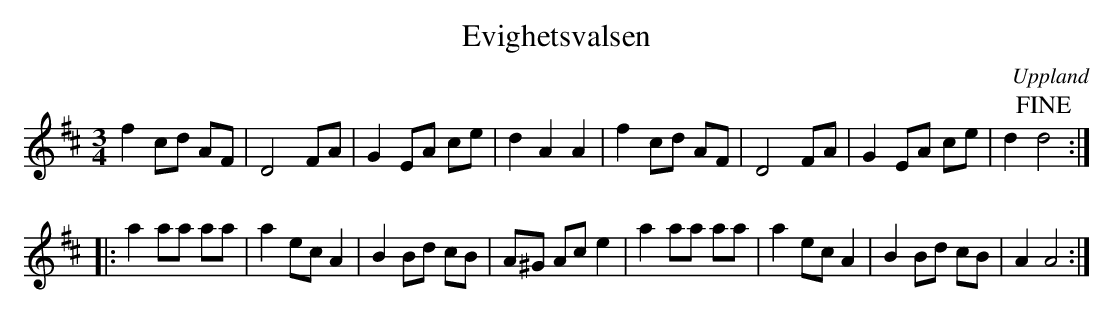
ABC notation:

X:1
T:Evighetsvalsen
M:3/4
L:1/8
O:Uppland
K:D
f2 cd AF | D4 FA | G2 EA ce | d2 A2 A2 | f2 cd AF | D4 FA | G2 EA ce | d2 !fine!d4 ::
a2 aa aa | a2 ec A2 | B2 Bd cB | A^G  Ac e2 | a2 aa aa | a2 ec A2 | B2 Bd cB | A2 A4 :|
